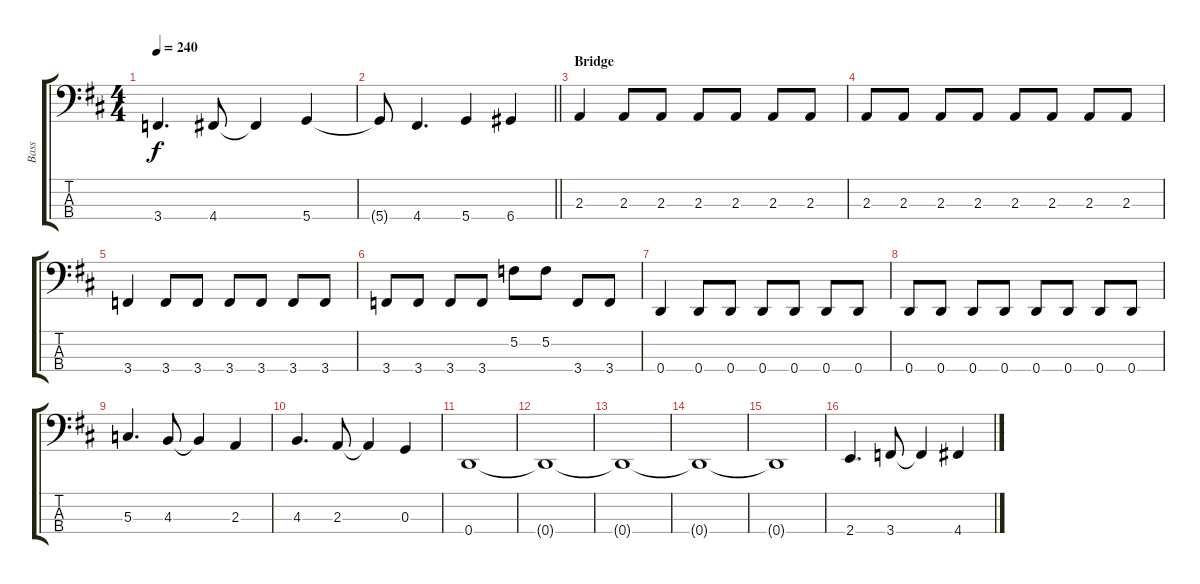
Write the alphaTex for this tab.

\track ("Bass" "Bass") {instrument electricbassfinger}
\staff {score tabs}
\tuning (F2 C2 G1 D1) {hide}
\ts (4 4)
\tempo 240
\clef f4
\ks d
3.4.4{d dy f} 4.4.8 4.4{t}.4 5.4.4 |
\barLineRight lightlight
5.4{t}.8 4.4.4{d} 5.4.4 6.4.4 |
\section ("" "Bridge")
2.3.4 2.3.8 2.3.8 2.3.8 2.3.8 2.3.8 2.3.8 |
2.3.8 2.3.8 2.3.8 2.3.8 2.3.8 2.3.8 2.3.8 2.3.8 |
3.4.4 3.4.8 3.4.8 3.4.8 3.4.8 3.4.8 3.4.8 |
3.4.8 3.4.8 3.4.8 3.4.8 5.2.8 5.2.8 3.4.8 3.4.8 |
0.4.4 0.4.8 0.4.8 0.4.8 0.4.8 0.4.8 0.4.8 |
0.4.8 0.4.8 0.4.8 0.4.8 0.4.8 0.4.8 0.4.8 0.4.8 |
5.3.4{d} 4.3.8 4.3{t}.4 2.3.4 |
4.3.4{d} 2.3.8 2.3{t}.4 0.3.4 |
0.4.1 |
0.4{t}.1 |
0.4{t}.1 |
0.4{t}.1 |
0.4{t}.1 |
2.4.4{d} 3.4.8 3.4{t}.4 4.4.4
